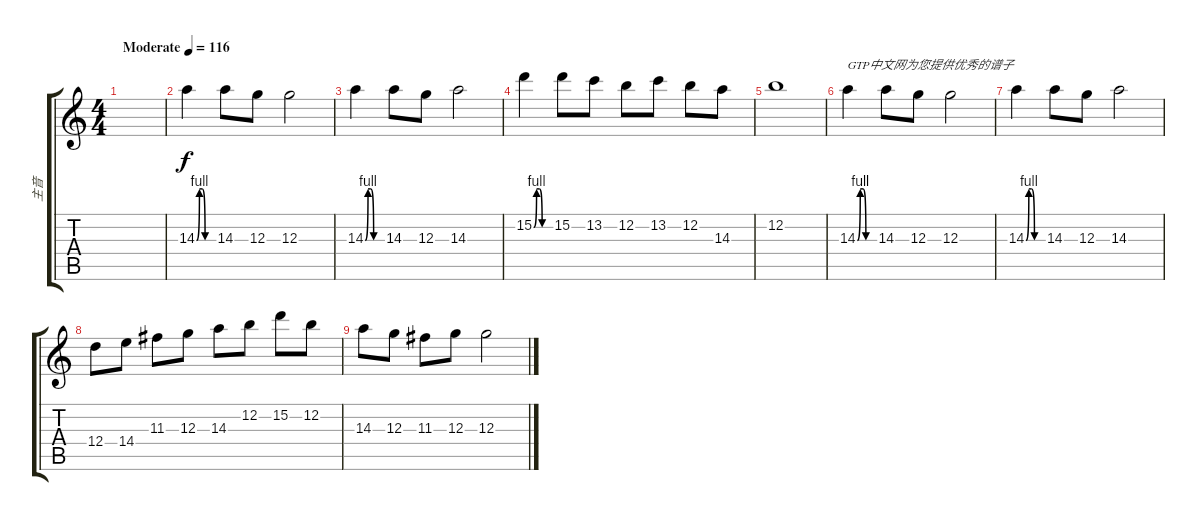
\track ("主音" "主音") {instrument distortionguitar}
\staff {score tabs}
\tuning (E4 B3 G3 D3 A2 E2) {hide}
\ts (4 4)
\tempo (116 "Moderate")
\clef g2
\ks c
|
14.3{be (custom 0 0 10 4 20 4 30 0 60 0)}.4 14.3.8 12.3.8 12.3.2 |
14.3{be (custom 0 0 10 4 20 4 30 0 60 0)}.4 14.3.8 12.3.8 14.3.2 |
15.2{be (custom 0 0 10 4 20 4 30 0 60 0)}.4 15.2.8 13.2.8 12.2.8 13.2.8 12.2.8 14.3.8 |
12.2.1 |
14.3{be (custom 0 0 10 4 20 4 30 0 60 0)}.4{txt "GTP中文网为您提供优秀的谱子"} 14.3.8 12.3.8 12.3.2 |
14.3{be (custom 0 0 10 4 20 4 30 0 60 0)}.4 14.3.8 12.3.8 14.3.2 |
12.4.8 14.4.8 11.3.8 12.3.8 14.3.8 12.2.8 15.2.8 12.2.8 |
14.3.8 12.3.8 11.3.8 12.3.8 12.3.2
